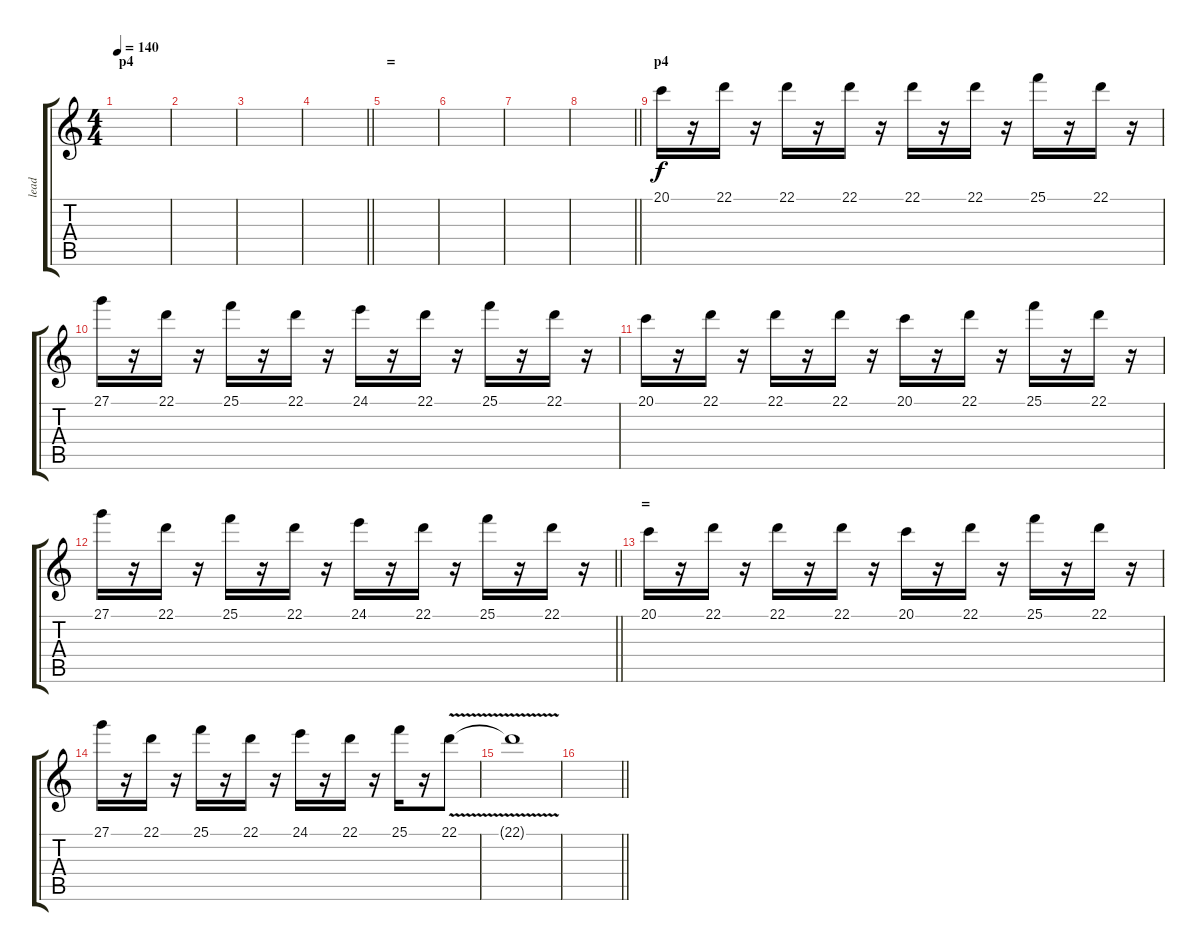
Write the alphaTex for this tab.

\track ("lead" "lead") {instrument lead1square}
\staff {score tabs}
\tuning (E4 B3 G3 D3 A2 E2) {hide}
\ts (4 4)
\section ("" "p4")
\tempo 140
\clef g2
\ks c
|
|
|
\barLineRight lightlight
|
\section ("" "=")
|
|
|
\barLineRight lightlight
|
\section ("" "p4")
20.1.16 r.16 22.1.16 r.16 22.1.16 r.16 22.1.16 r.16 22.1.16 r.16 22.1.16 r.16 25.1.16 r.16 22.1.16 r.16 |
27.1.16 r.16 22.1.16 r.16 25.1.16 r.16 22.1.16 r.16 24.1.16 r.16 22.1.16 r.16 25.1.16 r.16 22.1.16 r.16 |
20.1.16 r.16 22.1.16 r.16 22.1.16 r.16 22.1.16 r.16 20.1.16 r.16 22.1.16 r.16 25.1.16 r.16 22.1.16 r.16 |
\barLineRight lightlight
27.1.16 r.16 22.1.16 r.16 25.1.16 r.16 22.1.16 r.16 24.1.16 r.16 22.1.16 r.16 25.1.16 r.16 22.1.16 r.16 |
\section ("" "=")
20.1.16 r.16 22.1.16 r.16 22.1.16 r.16 22.1.16 r.16 20.1.16 r.16 22.1.16 r.16 25.1.16 r.16 22.1.16 r.16 |
27.1.16 r.16 22.1.16 r.16 25.1.16 r.16 22.1.16 r.16 24.1.16 r.16 22.1.16 r.16 25.1.16 r.16 22.1{v}.8 |
22.1{t}.1 |
\barLineRight lightlight
